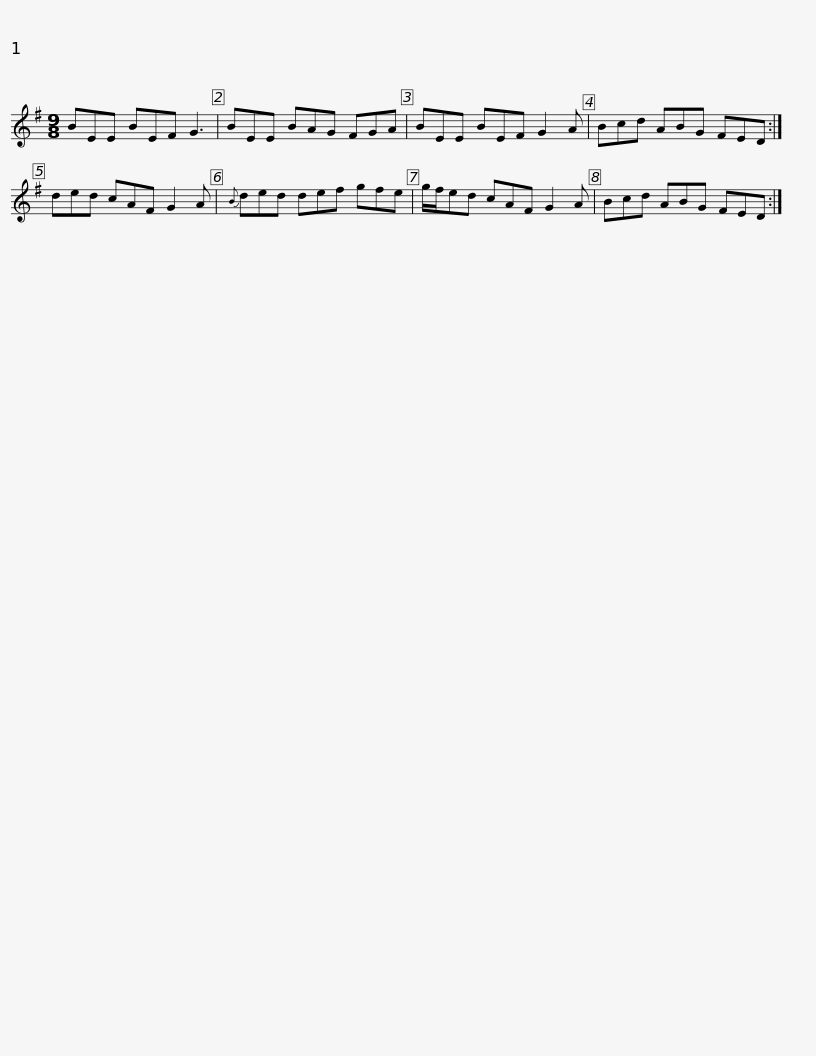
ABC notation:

X:1
L:1/8
M:9/8
I:linebreak $
K:Emin
V:1 treble
V:1
 BEE BEF G3 | BEE BAG FGA | BEE BEF G2 A | Bcd ABG FED :| ded cAF G2 A |$ %5
{B} ded def gfe | g/f/ed cAF G2 A | Bcd ABG FED :| %8
